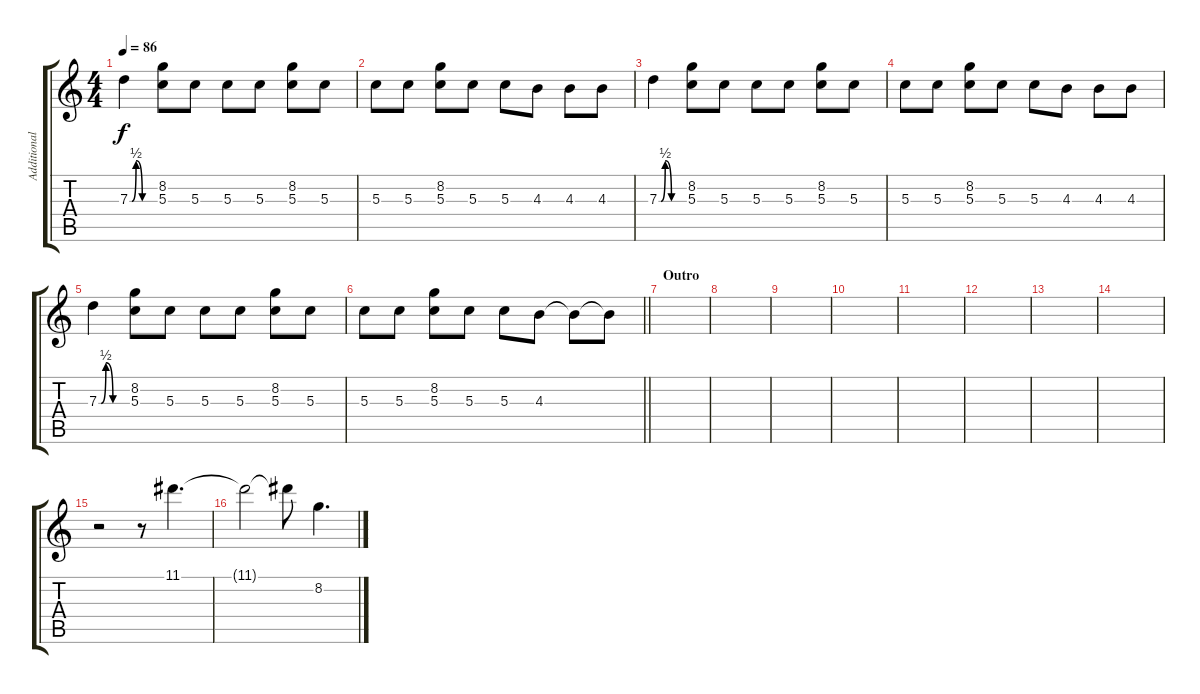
\track ("Additional Guitar" "Additional") {instrument electricguitarmuted}
\staff {score tabs}
\tuning (E4 B3 G3 D3 A2 E2) {hide}
\ts (4 4)
\tempo 86
\clef g2
\ks aminor
7.3{be (custom 0 0 5 0 15 2 30 0 60 0)}.4{dy f} (8.2 5.3).8 5.3.8 5.3.8 5.3.8 (8.2 5.3).8 5.3.8 |
5.3.8 5.3.8 (8.2 5.3).8 5.3.8 5.3.8 4.3.8 4.3.8 4.3.8 |
7.3{be (custom 0 0 5 0 15 2 30 0 60 0)}.4 (8.2 5.3).8 5.3.8 5.3.8 5.3.8 (8.2 5.3).8 5.3.8 |
5.3.8 5.3.8 (8.2 5.3).8 5.3.8 5.3.8 4.3.8 4.3.8 4.3.8 |
7.3{be (custom 0 0 5 0 15 2 30 0 60 0)}.4 (8.2 5.3).8 5.3.8 5.3.8 5.3.8 (8.2 5.3).8 5.3.8 |
\barLineRight lightlight
5.3.8 5.3.8 (8.2 5.3).8 5.3.8 5.3.8 4.3.8 4.3{t}.8 4.3{t}.8 |
\section ("" "Outro")
|
|
|
|
|
|
|
|
r.2 r.8 11.1.4{d} |
11.1{t}.2 11.1{t}.8 8.2.4{d}
